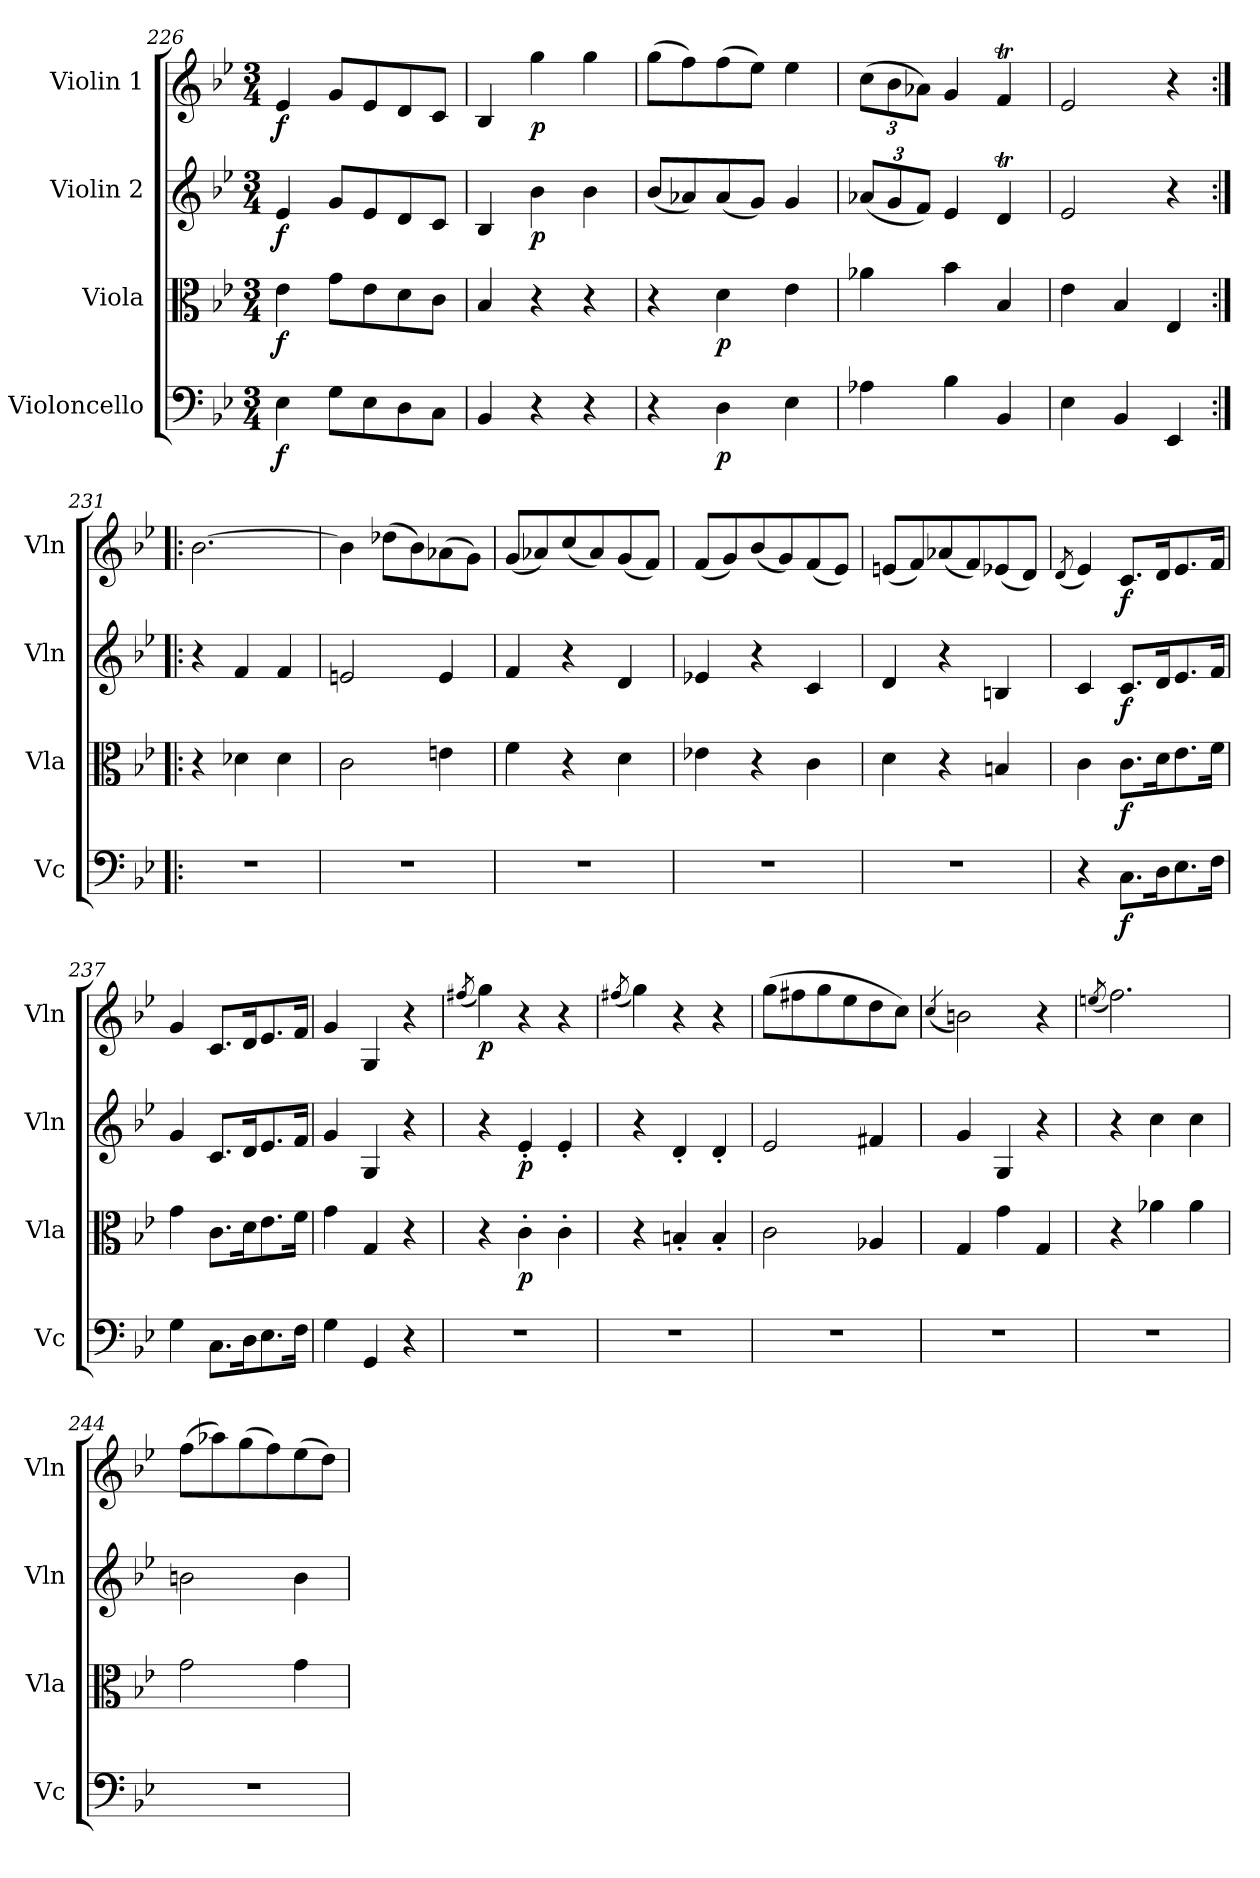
**kern	**dynam	**kern	**dynam	**kern	**dynam	**kern	**dynam
*part4	*part4	*part3	*part3	*part2	*part2	*part1	*part1
*staff4	*staff4	*staff3	*staff3	*staff2	*staff2	*staff1	*staff1
*I"Violoncello	*	*I"Viola	*	*I"Violin 2	*	*I"Violin 1	*
*I'Vc	*	*I'Vla	*	*I'Vln	*	*I'Vln	*
!!LO:LB:g=z
*clefF4	*	*clefC3	*	*clefG2	*	*clefG2	*
*k[b-e-]	*	*k[b-e-]	*	*k[b-e-]	*	*k[b-e-]	*
*M3/4	*	*M3/4	*	*M3/4	*	*M3/4	*
=226	=226	=226	=226	=226	=226	=226	=226
!	!LO:DY:b	!	!LO:DY:b	!	!LO:DY:b	!	!LO:DY:b
4E-\	f	4e-\	f	4e-/	f	4e-/	f
8G\L	.	8g\L	.	8g/L	.	8g/L	.
8E-\	.	8e-\	.	8e-/	.	8e-/	.
8D\	.	8d\	.	8d/	.	8d/	.
8C\J	.	8c\J	.	8c/J	.	8c/J	.
=227	=227	=227	=227	=227	=227	=227	=227
4BB-/	.	4B-/	.	4B-/	.	4B-/	.
!	!	!	!	!	!LO:DY:b	!	!LO:DY:b
4r	.	4r	.	4b-\	p	4gg\	p
4r	.	4r	.	4b-\	.	4gg\	.
=228	=228	=228	=228	=228	=228	=228	=228
4r	.	4r	.	(<8b-/L	.	(>8gg\L	.
.	.	.	.	8a-X/)	.	8ff\)	.
!	!LO:DY:b	!	!LO:DY:b	!	!	!	!
4D\	p	4d\	p	(<8a-/	.	(>8ff\	.
.	.	.	.	8g/J)	.	8ee-\J)	.
4E-\	.	4e-\	.	4g/	.	4ee-\	.
=229	=229	=229	=229	=229	=229	=229	=229
*	*	*	*	*Xbrackettup	*	*Xbrackettup	*
4A-X\	.	4a-X\	.	(<12a-X/L	.	(>12cc\L	.
.	.	.	.	12g/	.	12b-\	.
.	.	.	.	12f/J)	.	12a-X\J)	.
4B-\	.	4b-\	.	4e-/	.	4g/	.
4BB-/	.	4B-/	.	4dt/	.	4fT/	.
=230	=230	=230	=230	=230	=230	=230	=230
4E-\	.	4e-\	.	2e-/	.	2e-/	.
4BB-/	.	4B-/	.	.	.	.	.
4EE-/	.	4E-/	.	4r	.	4r	.
!!LO:PB:g=z
=231:|!|:	=231:|!|:	=231:|!|:	=231:|!|:	=231:|!|:	=231:|!|:	=231:|!|:	=231:|!|:
2.r	.	4r	.	4r	.	[2.b-\	.
.	.	4d-X\	.	4f/	.	.	.
.	.	4d-\	.	4f/	.	.	.
=232	=232	=232	=232	=232	=232	=232	=232
2.r	.	2c\	.	2en/	.	4b-\]	.
.	.	.	.	.	.	(>8dd-X\L	.
.	.	.	.	.	.	8b-\)	.
.	.	4en\	.	4e/	.	(>8a-X\	.
.	.	.	.	.	.	8g\J)	.
=233	=233	=233	=233	=233	=233	=233	=233
2.r	.	4f\	.	4f/	.	(<8g/L	.
.	.	.	.	.	.	8a-X/)	.
.	.	4r	.	4r	.	(<8cc/	.
.	.	.	.	.	.	8a-/)	.
.	.	4d\	.	4d/	.	(<8g/	.
.	.	.	.	.	.	8f/J)	.
=234	=234	=234	=234	=234	=234	=234	=234
2.r	.	4e-X\	.	4e-X/	.	(<8f/L	.
.	.	.	.	.	.	8g/)	.
.	.	4r	.	4r	.	(<8b-/	.
.	.	.	.	.	.	8g/)	.
.	.	4c\	.	4c/	.	(<8f/	.
.	.	.	.	.	.	8e-/J)	.
=235	=235	=235	=235	=235	=235	=235	=235
2.r	.	4d\	.	4d/	.	(<8en/L	.
.	.	.	.	.	.	8f/)	.
.	.	4r	.	4r	.	(<8a-X/	.
.	.	.	.	.	.	8f/)	.
.	.	4Bn/	.	4Bn/	.	(<8e-X/	.
.	.	.	.	.	.	8d/J)	.
!!LO:LB:g=z
=236	=236	=236	=236	=236	=236	=236	=236
.	.	.	.	.	.	(<8qd/	.
4r	.	4c\	.	4c/	.	4e-/)	.
!	!LO:DY:b	!	!LO:DY:b	!	!LO:DY:b	!	!LO:DY:b
8.C\L	f	8.c\L	f	8.c/L	f	8.c/L	f
16D\K	.	16d\K	.	16d/K	.	16d/K	.
8.E-\	.	8.e-\	.	8.e-/	.	8.e-/	.
16F\Jk	.	16f\Jk	.	16f/Jk	.	16f/Jk	.
=237	=237	=237	=237	=237	=237	=237	=237
4G\	.	4g\	.	4g/	.	4g/	.
8.C\L	.	8.c\L	.	8.c/L	.	8.c/L	.
16D\K	.	16d\K	.	16d/K	.	16d/K	.
8.E-\	.	8.e-\	.	8.e-/	.	8.e-/	.
16F\Jk	.	16f\Jk	.	16f/Jk	.	16f/Jk	.
=238	=238	=238	=238	=238	=238	=238	=238
4G\	.	4g\	.	4g/	.	4g/	.
4GG/	.	4G/	.	4G/	.	4G/	.
4r	.	4r	.	4r	.	4r	.
=239	=239	=239	=239	=239	=239	=239	=239
.	.	.	.	.	.	(<8qff#X/	.
!	!	!	!	!	!	!	!LO:DY:b
2.r	.	4r	.	4r	.	4gg\)	p
!	!	!	!LO:DY:b	!	!LO:DY:b	!	!
.	.	4c'\	p	4e-'/	p	4r	.
.	.	4c'\	.	4e-'/	.	4r	.
=240	=240	=240	=240	=240	=240	=240	=240
.	.	.	.	.	.	(<8qff#X/	.
2.r	.	4r	.	4r	.	4gg\)	.
.	.	4Bn'/	.	4d'/	.	4r	.
.	.	4B'/	.	4d'/	.	4r	.
!!LO:LB:g=z
=241	=241	=241	=241	=241	=241	=241	=241
2.r	.	2c\	.	2e-/	.	(>8gg\L	.
.	.	.	.	.	.	8ff#X\	.
.	.	.	.	.	.	8gg\	.
.	.	.	.	.	.	8ee-\	.
.	.	4A-X/	.	4f#X/	.	8dd\	.
.	.	.	.	.	.	8cc\J)	.
=242	=242	=242	=242	=242	=242	=242	=242
.	.	.	.	.	.	(<4qcc/	.
2.r	.	4G/	.	4g/	.	2bn\)	.
.	.	4g\	.	4G/	.	.	.
.	.	4G/	.	4r	.	4r	.
=243	=243	=243	=243	=243	=243	=243	=243
.	.	.	.	.	.	(<8qeen/	.
2.r	.	4r	.	4r	.	2.ff\)	.
.	.	4a-X\	.	4cc\	.	.	.
.	.	4a-\	.	4cc\	.	.	.
=244	=244	=244	=244	=244	=244	=244	=244
2.r	.	2g\	.	2bn\	.	(>8ff\L	.
.	.	.	.	.	.	8aa-X\)	.
.	.	.	.	.	.	(>8gg\	.
.	.	.	.	.	.	8ff\)	.
.	.	4g\	.	4b\	.	(>8ee-\	.
.	.	.	.	.	.	8dd\J)	.
=	=	=	=	=	=	=	=
*-	*-	*-	*-	*-	*-	*-	*-
